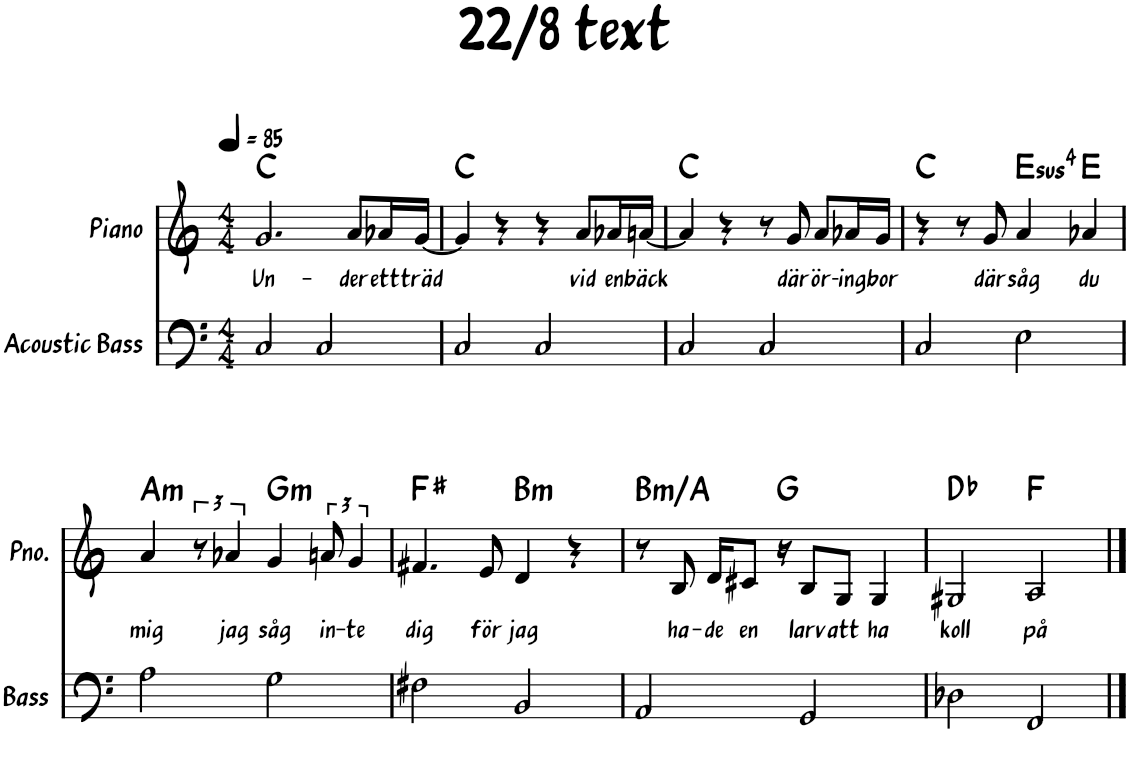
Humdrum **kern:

**kern	**kern	**text	**harte
*part2	*part1	*part1	*part1
*staff2	*staff1	*staff1	*
*I"Acoustic Bass	*I"Piano	*	*
*I'Bass	*I'Pno.	*	*
*clefF4	*clefG2	*	*
*Trd7c12	*	*	*
*k[]	*k[]	*	*
*M4/4	*M4/4	*	*
*MM85	*MM85	*	*
=1	=1	=1	=1
!	!	!LO:LY:b	!
2C/	2.g/	Un-	C:maj
2C/	.	.	.
!	!	!LO:LY:b	!
.	8a/L	-der	.
!	!	!LO:LY:b	!
.	16a-X/L	ett	.
!	!	!LO:LY:b	!
.	[16g/JJ	träd	.
=2	=2	=2	=2
2C/	4g/]	.	C:maj
.	4r	.	.
2C/	4r	.	.
!	!	!LO:LY:b	!
.	8a/L	vid	.
!	!	!LO:LY:b	!
.	16a-X/L	en	.
!	!	!LO:LY:b	!
.	[16an/JJ	bäck	.
=3	=3	=3	=3
2C/	4a/]	.	C:maj
.	4r	.	.
2C/	8r	.	.
!	!	!LO:LY:b	!
.	8g/	där	.
!	!	!LO:LY:b	!
.	8a/L	ör-	.
!	!	!LO:LY:b	!
.	16a-X/L	-ing	.
!	!	!LO:LY:b	!
.	16g/JJ	bor	.
=4	=4	=4	=4
2C/	4r	.	C:maj
.	8r	.	.
!	!	!LO:LY:b	!
.	8g/	där	.
!	!	!LO:LY:b	!LO:H:kt=4
2E\	4a/	såg	E:sus4
!	!	!LO:LY:b	!
.	4a-X/	du	E:maj
!!LO:LB:g=z
=5	=5	=5	=5
!	!	!LO:LY:b	!LO:H:kt=m
2A\	4a/	mig	A:min
.	12r	.	.
!	!	!LO:LY:b	!
.	6a-X/	jag	.
!	!	!LO:LY:b	!LO:H:kt=m
2G\	4g/	såg	G:min
!	!	!LO:LY:b	!
.	12an/	in-	.
!	!	!LO:LY:b	!
.	6g/	-te	.
=6	=6	=6	=6
!	!	!LO:LY:b	!
2F#X\	4.f#X/	dig	F#:maj
!	!	!LO:LY:b	!
.	8e/	för	.
!	!	!LO:LY:b	!LO:H:kt=m
2BB/	4d/	jag	B:min
.	4r	.	.
=7	=7	=7	=7
!	!	!	!LO:H:kt=m
2AA/	8r	.	B:min/b7
!	!	!LO:LY:b	!
.	8B/	ha-	.
!	!	!LO:LY:b	!
.	16d/KL	-de	.
!	!	!LO:LY:b	!
.	8c#X/J	en	.
.	16r	.	G:maj
!	!	!LO:LY:b	!
2GG/	8B/L	larv	.
!	!	!LO:LY:b	!
.	8G/J	att	.
!	!	!LO:LY:b	!
.	4G/	ha	.
=8	=8	=8	=8
!	!	!LO:LY:b	!
2D-X\	2G#X/	koll	Db:maj
!	!	!LO:LY:b	!
2FF/	2A/	på	F:maj
==	==	==	==
*-	*-	*-	*-
